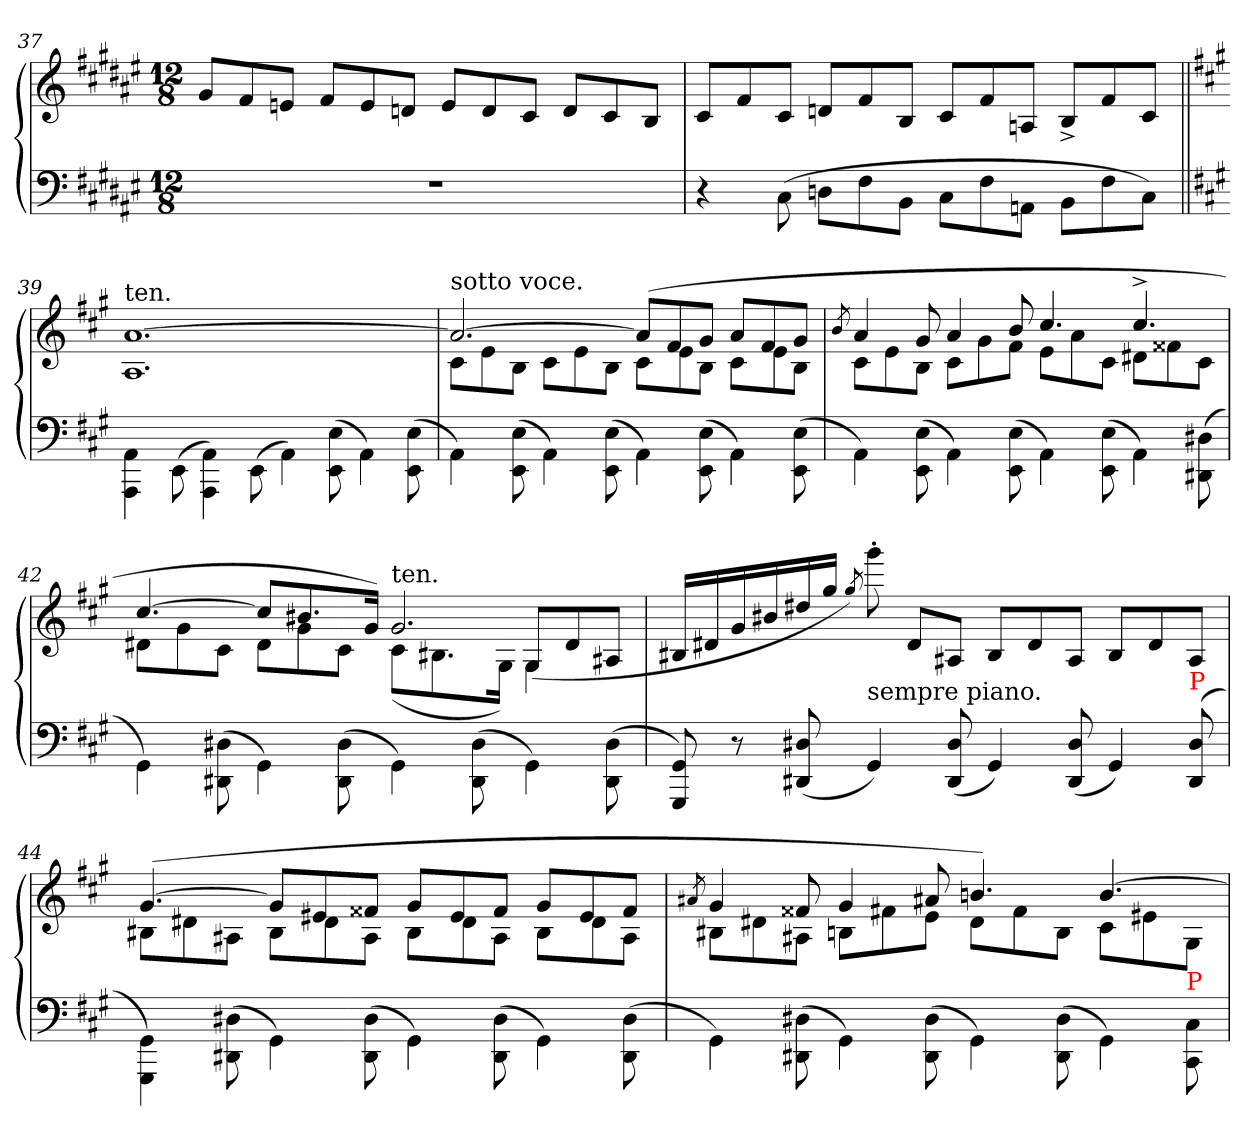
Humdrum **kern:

**kern	**kern
*part1	*part1
*staff2	*staff1
*clefF4	*clefG2
*k[f#c#g#d#a#e#]	*k[f#c#g#d#a#e#]
*F#:	*F#:
*M12/8	*M12/8
=37	=37
1.rF	8g#L
.	8f#
.	8enJ
.	8f#L
.	8e
.	8dnJ
.	8eL
.	8d
.	8c#J
.	8dL
.	8c#
.	8BJ
=38	=38
4r	8c#L
.	8f#
(<8C#\	8c#J
8DnL	8dnL
8F#	8f#
8BBJ	8BJ
8C#L	8c#L
8F#	8f#
8AAn\J	8An/J
8BB\L	8B^>/L
8F#	8f#
8C#\J)	8c#/J
=39||	=39||
*k[f#c#g#]	*k[f#c#g#]
!	!LO:TX:a:t=ten.
4AA\ 4AAA\	[1.a/ 1.A/
(>8EE\	.
4AA\ 4AAA\)	.
(>8EE\	.
4AA\)	.
(>8E\ 8EE\	.
4AA\)	.
(>8E\ 8EE\	.
=40	=40
*	*^
!	!LO:TX:a:t=sotto voce.	!
4AA\)	2.a_	8c#L
.	.	8e
(>8E\ 8EE\	.	8BJ
4AA\)	.	8c#L
.	.	8e
(>8E\ 8EE\	.	8BJ
4AA\)	(8aL]	8c#L
.	8f#	8e
(>8E\ 8EE\	8g#J	8BJ
4AA\)	8aL	8c#L
.	8f#	8e
(>8E\ 8EE\	8g#J	8BJ
=41	=41	=41
.	8qb/	.
4AA\)	4a	8c#L
.	.	8e
(>8E\ 8EE\	8g#	8BJ
4AA\)	4a	8c#L
.	.	8g#
(>8E\ 8EE\	8b	8f#J
4AA\)	4.cc#	8eL
.	.	8a
(>8E\ 8EE\	.	8c#J
4AA\)	4.cc#^>	8d#XL
.	.	8f##X
(>8D#X\ 8DD#X\	.	8c#J
=42	=42	=42
*	*	*^
4GG#\)	[4.cc#	8d#XL	4.ryy
.	.	8g#	.
(>8D#X\ 8DD#X\	.	8c#J	.
4GG#\)	8cc#L]	8d#L	4.ryy
.	8.b#X	8g#	.
(>8D#\ 8DD#\	.	8c#J	.
.	16g#Jk)	.	.
!	!LO:TX:a:t=ten.	!	!
4GG#\)	2.g#	(>8c#L	4.ryy
.	.	8.B#X	.
(>8D#\ 8DD#\	.	.	.
.	.	16G#Jk)	.
4GG#\)	.	(>8G#L	4G#\
.	.	8d#/	.
(>8D#\ 8DD#\	.	8A#XJ	8ryy
*	*v	*v	*v
=43	=43
8GG# 8GGG#)	16B#XLL
.	16d#X
8r	16g#
.	16b#X
(<8D#X 8DD#X	16dd#X
.	16gg#JJ
.	8qgg#/)
!LO:TX:a:t=sempre piano.	!
4GG#)	8ggg#'
.	8d#L
(8D# 8DD#	8A#XJ
4GG#)	8B#L
.	8d#
(<8D# 8DD#	8A#J
4GG#)	8B#L
.	8d#
!LO:TX:a:color=red:t=P	!
(<8D# 8DD#	8A#J
=44	=44
*	*^
4GG#\ 4GGG#\)	(>[4.g#	8B#XL
.	.	8d#X
(>8D#X\ 8DD#X\	.	8A#XJ
4GG#\)	8g#L]	8B#L
.	8e#X	8d#
(8D#\ 8DD#\	8f##XJ	8A#J
4GG#\)	8g#L	8B#L
.	8e#	8d#
(8D#\ 8DD#\	8f##J	8A#J
4GG#\)	8g#L	8B#L
.	8e#	8d#
(8D#\ 8DD#\	8f##J	8A#J
=45	=45	=45
.	8qa#X	.
4GG#\)	4g#	8B#XL
.	.	8d#X
(>8D#X\ 8DD#X\	8f##X	8A#XJ
4GG#\)	4g#	8BnL
.	.	8f#X
(>8D#\ 8DD#\	8a#X	8eJ
4GG#\)	4.bn)	8d#L
.	.	8f#
(>8D#\ 8DD#\	.	8BJ
4GG#\)	[4.b	8c#L
.	.	8e#X
!LO:TX:a:color=red:t=P	!	!
8C#\ 8CC#\	.	8G#J
*	*v	*v
=	=
*-	*-
